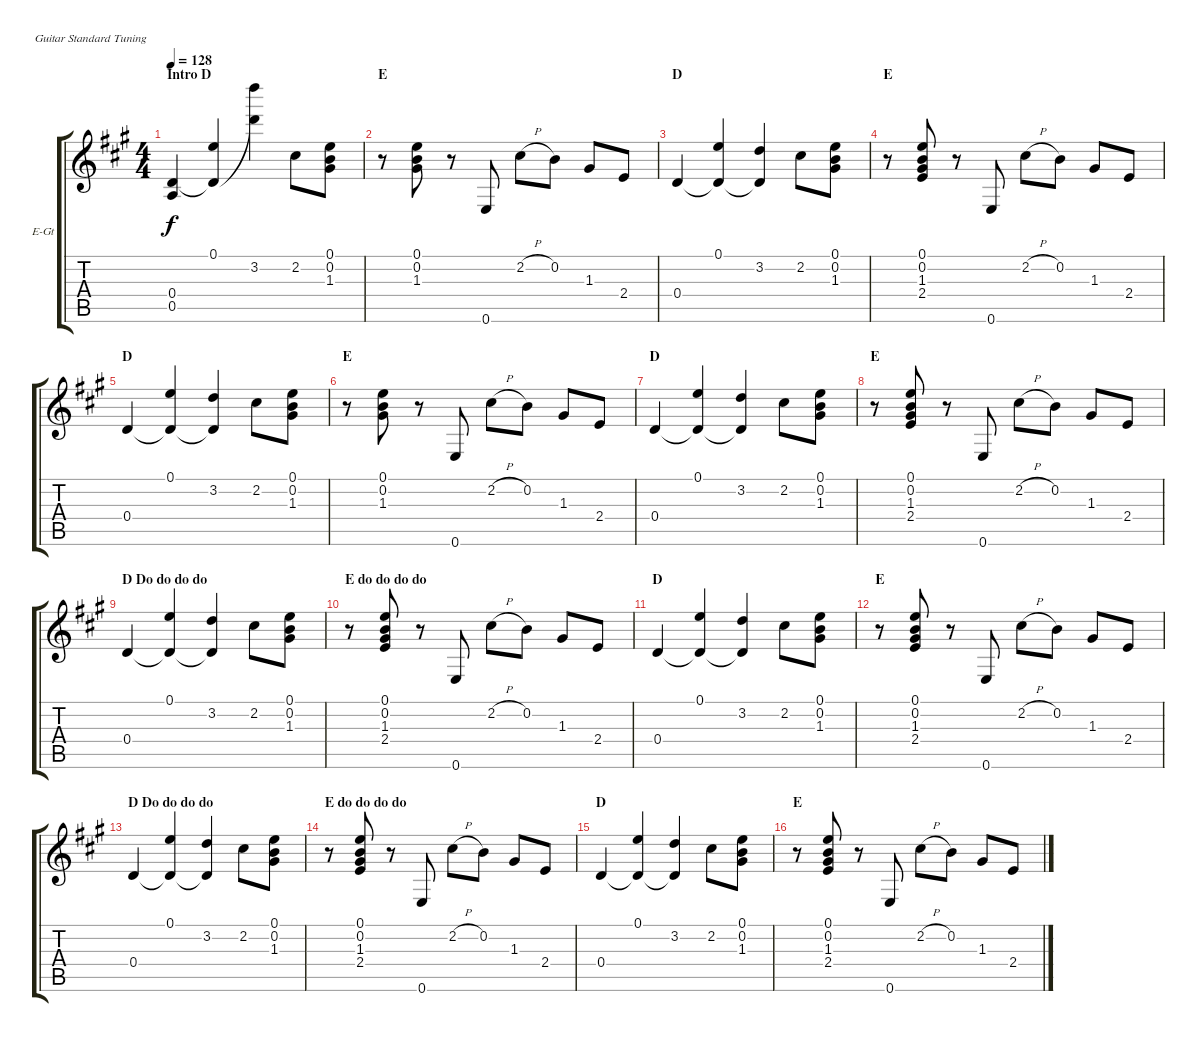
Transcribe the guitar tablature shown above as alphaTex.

\bracketExtendMode groupsimilarinstruments
\firstSystemTrackNameOrientation horizontal
\otherSystemsTrackNameOrientation horizontal
\track ("Guitar" "E-Gt") {instrument distortionguitar}
\staff {score tabs}
\tuning (E4 B3 G3 D3 A2 E2)
\ts (4 4)
\beaming (8 2 2 2 2)
\section ("" "Intro D")
\tempo 128
\clef g2
\ks a
(0.4 0.5).4{dy f instrument distortionguitar} (0.1 0.4{t}).4 (3.2 0.4{t}).4{ot 15mb} 2.2.8 (0.2 0.1 1.3).8 |
\section ("" "E")
r.8 (0.2 1.3 0.1).8 r.8 0.6.8 2.2{h}.8 0.2.8 1.3.8 2.4.8 |
\section ("" "D")
0.4.4 (0.1 0.4{t}).4 (3.2 0.4{t}).4 2.2.8 (0.1 0.2 1.3).8 |
\section ("" "E")
r.8 (0.2 1.3 0.1 2.4).8 r.8 0.6.8 2.2{h}.8 0.2.8 1.3.8 2.4.8 |
\section ("" "D")
0.4.4 (0.1 0.4{t}).4 (3.2 0.4{t}).4 2.2.8 (0.1 0.2 1.3).8 |
\section ("" "E")
r.8 (0.2 1.3 0.1).8 r.8 0.6.8 2.2{h}.8 0.2.8 1.3.8 2.4.8 |
\section ("" "D")
0.4.4 (0.1 0.4{t}).4 (3.2 0.4{t}).4 2.2.8 (0.1 0.2 1.3).8 |
\section ("" "E")
r.8 (0.2 1.3 0.1 2.4).8 r.8 0.6.8 2.2{h}.8 0.2.8 1.3.8 2.4.8 |
\section ("" "D Do do do do")
0.4.4 (0.1 0.4{t}).4 (3.2 0.4{t}).4 2.2.8 (0.1 0.2 1.3).8 |
\section ("" "E do do do do")
r.8 (0.2 1.3 0.1 2.4).8 r.8 0.6.8 2.2{h}.8 0.2.8 1.3.8 2.4.8 |
\section ("" "D")
0.4.4 (0.1 0.4{t}).4 (3.2 0.4{t}).4 2.2.8 (0.1 0.2 1.3).8 |
\section ("" "E")
r.8 (0.2 1.3 0.1 2.4).8 r.8 0.6.8 2.2{h}.8 0.2.8 1.3.8 2.4.8 |
\section ("" "D Do do do do")
0.4.4 (0.1 0.4{t}).4 (3.2 0.4{t}).4 2.2.8 (0.1 0.2 1.3).8 |
\section ("" "E do do do do")
r.8 (0.2 1.3 0.1 2.4).8 r.8 0.6.8 2.2{h}.8 0.2.8 1.3.8 2.4.8 |
\section ("" "D")
0.4.4 (0.1 0.4{t}).4 (3.2 0.4{t}).4 2.2.8 (0.1 0.2 1.3).8 |
\section ("" "E")
r.8 (0.2 1.3 0.1 2.4).8 r.8 0.6.8 2.2{h}.8 0.2.8 1.3.8 2.4.8
